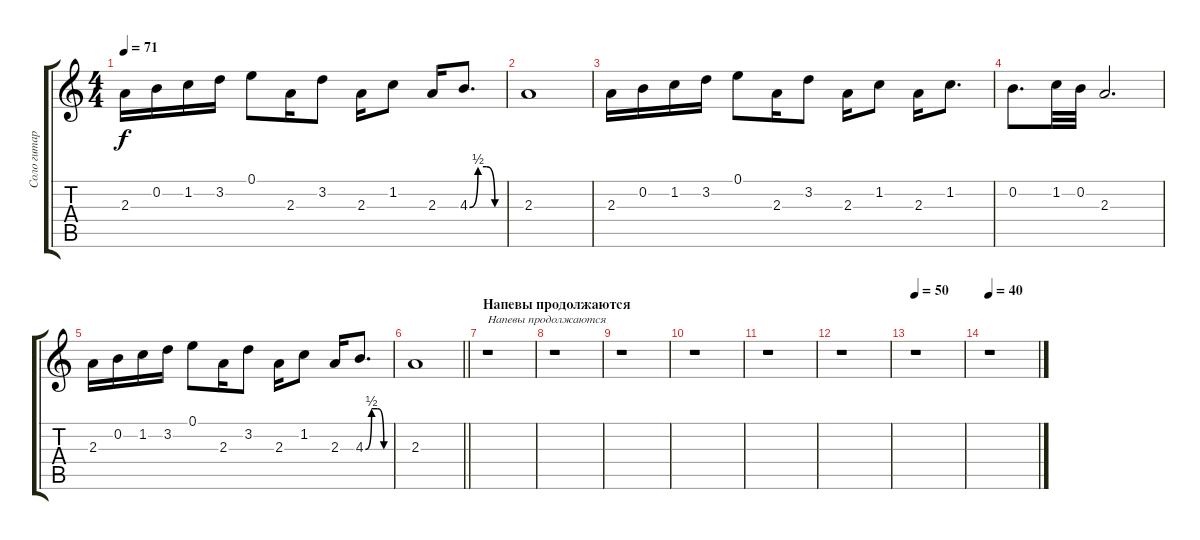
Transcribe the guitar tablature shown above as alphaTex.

\track ("Соло гитара (clean)" "Соло гитар") {instrument acousticguitarnylon}
\staff {score tabs}
\tuning (E4 B3 G3 D3 A2 E2) {hide}
\ts (4 4)
\tempo 71
\clef g2
\ks c
2.3.16{dy f} 0.2.16 1.2.16 3.2.16 0.1.8 2.3.16 3.2.8 2.3.16 1.2.8 2.3.16 4.3{be (custom 0 0 15 2 30 2 45 0 60 0)}.8{d} |
2.3.1 |
2.3.16 0.2.16 1.2.16 3.2.16 0.1.8 2.3.16 3.2.8 2.3.16 1.2.8 2.3.16 1.2.8{d} |
0.2.8{d} 1.2.32 0.2.32 2.3.2{d} |
2.3.16 0.2.16 1.2.16 3.2.16 0.1.8 2.3.16 3.2.8 2.3.16 1.2.8 2.3.16 4.3{be (custom 0 0 15 2 30 2 45 0 60 0)}.8{d} |
\barLineRight lightlight
2.3.1 |
\section ("" "Напевы продолжаются")
r.1{txt "Напевы продолжаются"} |
r.1 |
r.1 |
r.1 |
r.1 |
r.1 |
\tempo 50
r.1 |
\tempo 40
r.1
